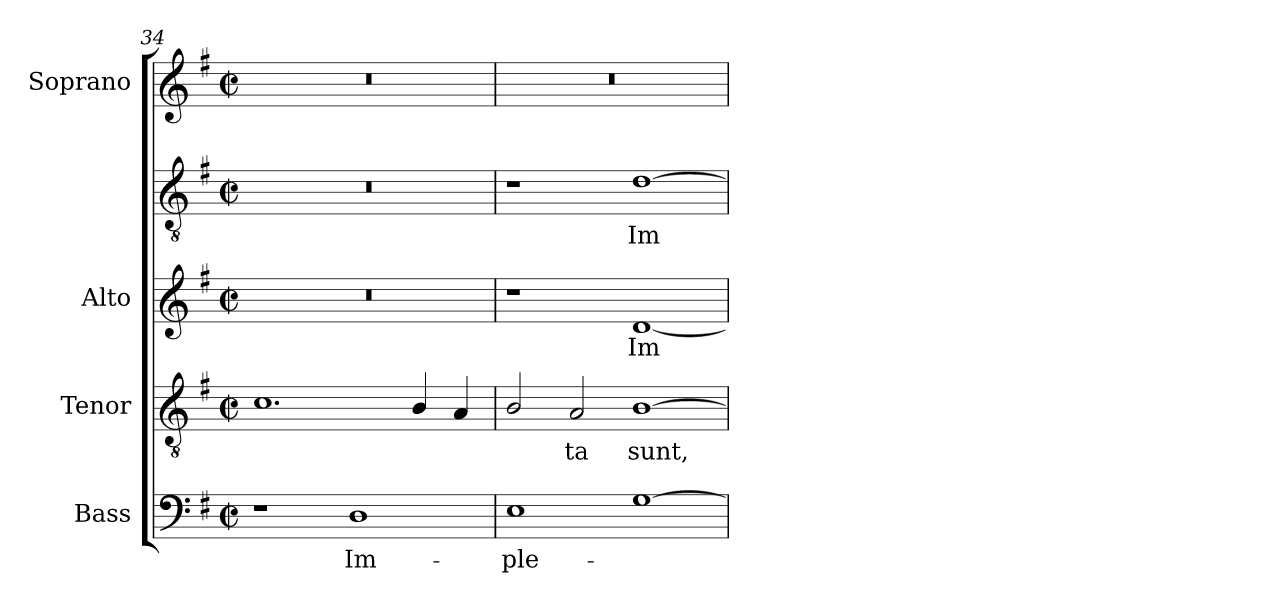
**kern	**text	**kern	**text	**kern	**text	**kern	**text	**kern
*part4	*part4	*part3	*part3	*part2	*part2	*part2	*part2	*part1
*staff5	*staff5	*staff4	*staff4	*staff3	*staff3	*staff2	*staff2	*staff1
*I"Bass	*	*I"Tenor	*	*I"Alto	*	*	*	*I"Soprano
*I'B	*	*I'T	*	*I'A	*	*	*	*I'S
!!LO:LB:g=z
*clefF4	*	*clefGv2	*	*	*	*clefGv2	*	*clefG2
*k[f#]	*	*k[f#]	*	*k[f#]	*	*k[f#]	*	*k[f#]
*G:	*	*G:	*	*G:	*	*G:	*	*G:
*M4/2	*	*M4/2	*	*M4/2	*	*M4/2	*	*M4/2
*met(c|)	*	*met(c|)	*	*met(c|)	*	*met(c|)	*	*met(c|)
=34	=34	=34	=34	=34	=34	=34	=34	=34
1r	.	1.c	.	0r	.	0r	.	0r
!	!LO:LY:b	!	!	!	!	!	!	!
1D	Im-	.	.	.	.	.	.	.
.	.	4B/	.	.	.	.	.	.
.	.	4A/	.	.	.	.	.	.
=35	=35	=35	=35	=35	=35	=35	=35	=35
!	!LO:LY:b	!	!	!	!	!	!	!
1E	-ple-	2B/	.	1r	.	1r	.	0r
!	!	!	!LO:LY:b	!	!	!	!	!
.	.	2A	ta	.	.	.	.	.
!	!	!	!LO:LY:b	!	!LO:LY:b	!	!LO:LY:b	!
[1G	.	[1B	sunt,	[1d	Im-	[1d	Im-	.
=	=	=	=	=	=	=	=	=
*-	*-	*-	*-	*-	*-	*-	*-	*-
